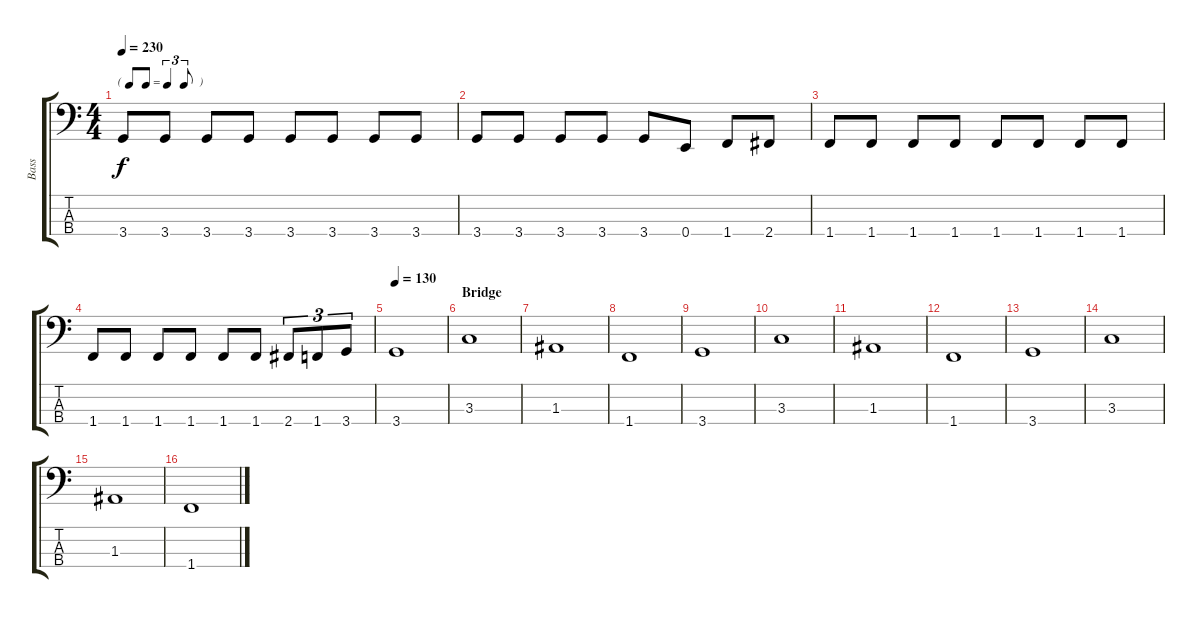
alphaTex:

\track ("Bass" "Bass") {instrument electricbasspick}
\staff {score tabs}
\tuning (G2 D2 A1 E1) {hide}
\ts (4 4)
\tf triplet8th
\tempo 230
\clef f4
\ks c
3.4.8{dy f} 3.4.8 3.4.8 3.4.8 3.4.8 3.4.8 3.4.8 3.4.8 |
3.4.8 3.4.8 3.4.8 3.4.8 3.4.8 0.4.8 1.4.8 2.4.8 |
1.4.8 1.4.8 1.4.8 1.4.8 1.4.8 1.4.8 1.4.8 1.4.8 |
1.4.8 1.4.8 1.4.8 1.4.8 1.4.8 1.4.8 2.4.8{tu (3 2)} 1.4.8{tu (3 2)} 3.4.8{tu (3 2)} |
\tempo 130
3.4.1 |
\section ("" "Bridge")
3.3.1 |
1.3.1 |
1.4.1 |
3.4.1 |
3.3.1 |
1.3.1 |
1.4.1 |
3.4.1 |
3.3.1 |
1.3.1 |
1.4.1
